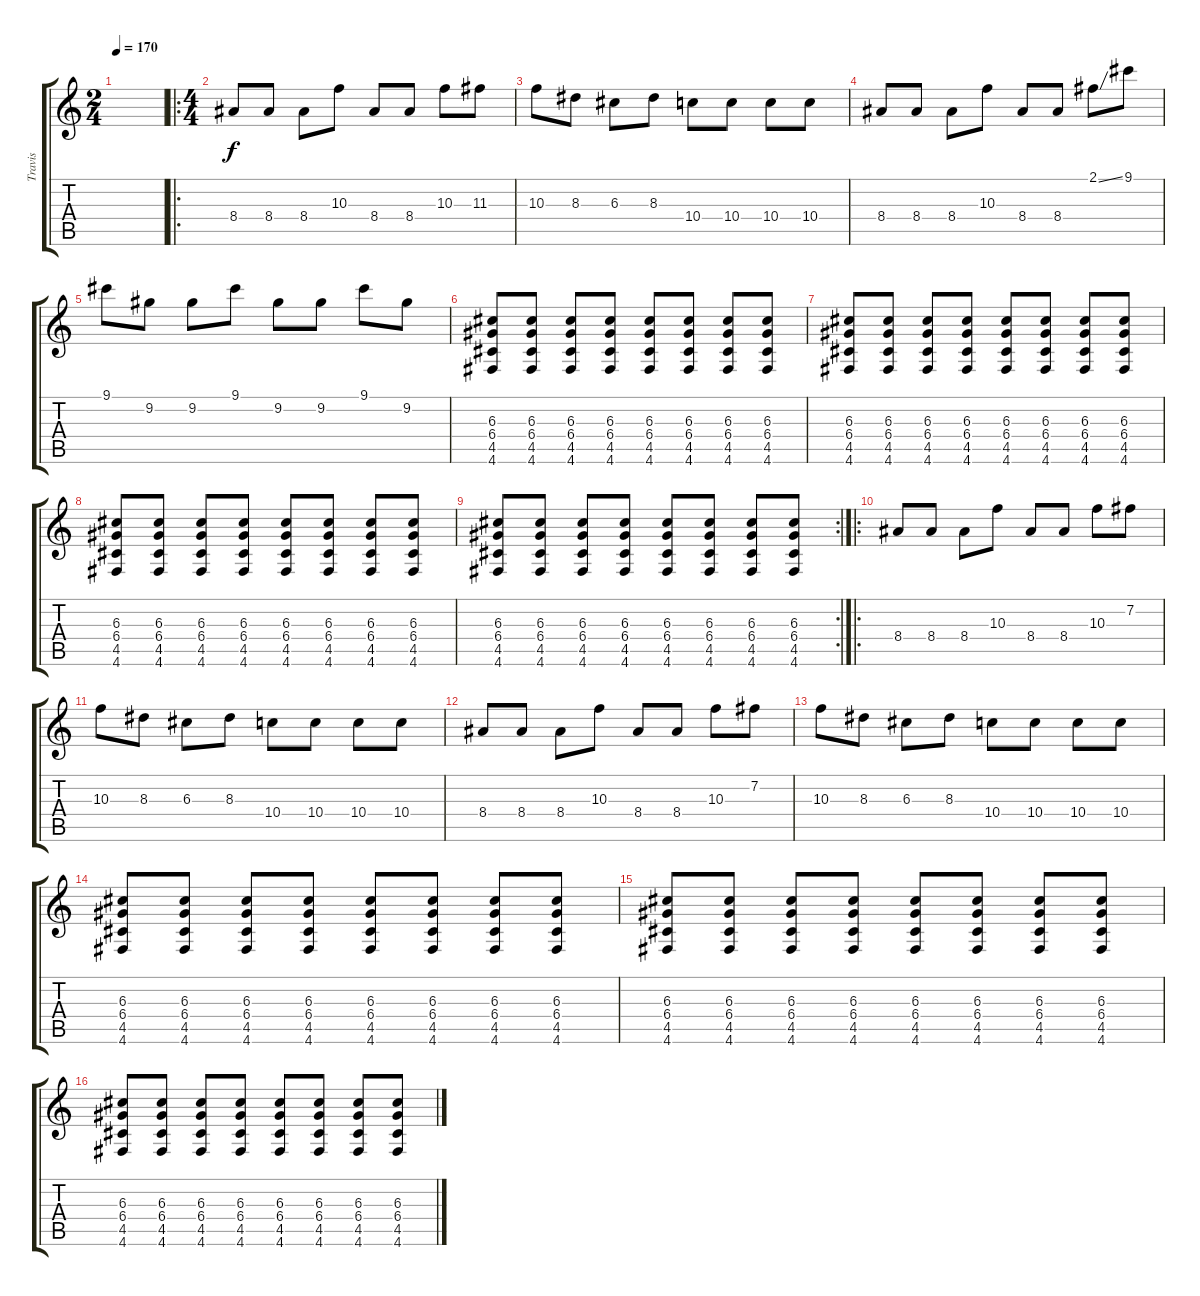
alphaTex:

\track ("Travis" "Travis") {instrument distortionguitar}
\staff {score tabs}
\tuning (E4 B3 G3 D3 A2 D2) {hide}
\ts (2 4)
\tempo 170
\clef g2
\ks c
|
\ro
\ts (4 4)
8.4.8 8.4.8 8.4.8 10.3.8 8.4.8 8.4.8 10.3.8 11.3.8 |
10.3.8 8.3.8 6.3.8 8.3.8 10.4.8 10.4.8 10.4.8 10.4.8 |
8.4.8 8.4.8 8.4.8 10.3.8 8.4.8 8.4.8 2.1{ss}.8 9.1.8 |
9.1.8 9.2.8 9.2.8 9.1.8 9.2.8 9.2.8 9.1.8 9.2.8 |
(6.3 6.4 4.5 4.6).8 (6.3 6.4 4.5 4.6).8 (6.3 6.4 4.5 4.6).8 (6.3 6.4 4.5 4.6).8 (6.3 6.4 4.5 4.6).8 (6.3 6.4 4.5 4.6).8 (6.3 6.4 4.5 4.6).8 (6.3 6.4 4.5 4.6).8 |
(6.3 6.4 4.5 4.6).8 (6.3 6.4 4.5 4.6).8 (6.3 6.4 4.5 4.6).8 (6.3 6.4 4.5 4.6).8 (6.3 6.4 4.5 4.6).8 (6.3 6.4 4.5 4.6).8 (6.3 6.4 4.5 4.6).8 (6.3 6.4 4.5 4.6).8 |
(6.3 6.4 4.5 4.6).8 (6.3 6.4 4.5 4.6).8 (6.3 6.4 4.5 4.6).8 (6.3 6.4 4.5 4.6).8 (6.3 6.4 4.5 4.6).8 (6.3 6.4 4.5 4.6).8 (6.3 6.4 4.5 4.6).8 (6.3 6.4 4.5 4.6).8 |
\rc 2
(6.3 6.4 4.5 4.6).8 (6.3 6.4 4.5 4.6).8 (6.3 6.4 4.5 4.6).8 (6.3 6.4 4.5 4.6).8 (6.3 6.4 4.5 4.6).8 (6.3 6.4 4.5 4.6).8 (6.3 6.4 4.5 4.6).8 (6.3 6.4 4.5 4.6).8 |
\ro
8.4.8 8.4.8 8.4.8 10.3.8 8.4.8 8.4.8 10.3.8 7.2.8 |
10.3.8 8.3.8 6.3.8 8.3.8 10.4.8 10.4.8 10.4.8 10.4.8 |
8.4.8 8.4.8 8.4.8 10.3.8 8.4.8 8.4.8 10.3.8 7.2.8 |
10.3.8 8.3.8 6.3.8 8.3.8 10.4.8 10.4.8 10.4.8 10.4.8 |
(6.3 6.4 4.5 4.6).8 (6.3 6.4 4.5 4.6).8 (6.3 6.4 4.5 4.6).8 (6.3 6.4 4.5 4.6).8 (6.3 6.4 4.5 4.6).8 (6.3 6.4 4.5 4.6).8 (6.3 6.4 4.5 4.6).8 (6.3 6.4 4.5 4.6).8 |
(6.3 6.4 4.5 4.6).8 (6.3 6.4 4.5 4.6).8 (6.3 6.4 4.5 4.6).8 (6.3 6.4 4.5 4.6).8 (6.3 6.4 4.5 4.6).8 (6.3 6.4 4.5 4.6).8 (6.3 6.4 4.5 4.6).8 (6.3 6.4 4.5 4.6).8 |
(6.3 6.4 4.5 4.6).8 (6.3 6.4 4.5 4.6).8 (6.3 6.4 4.5 4.6).8 (6.3 6.4 4.5 4.6).8 (6.3 6.4 4.5 4.6).8 (6.3 6.4 4.5 4.6).8 (6.3 6.4 4.5 4.6).8 (6.3 6.4 4.5 4.6).8
